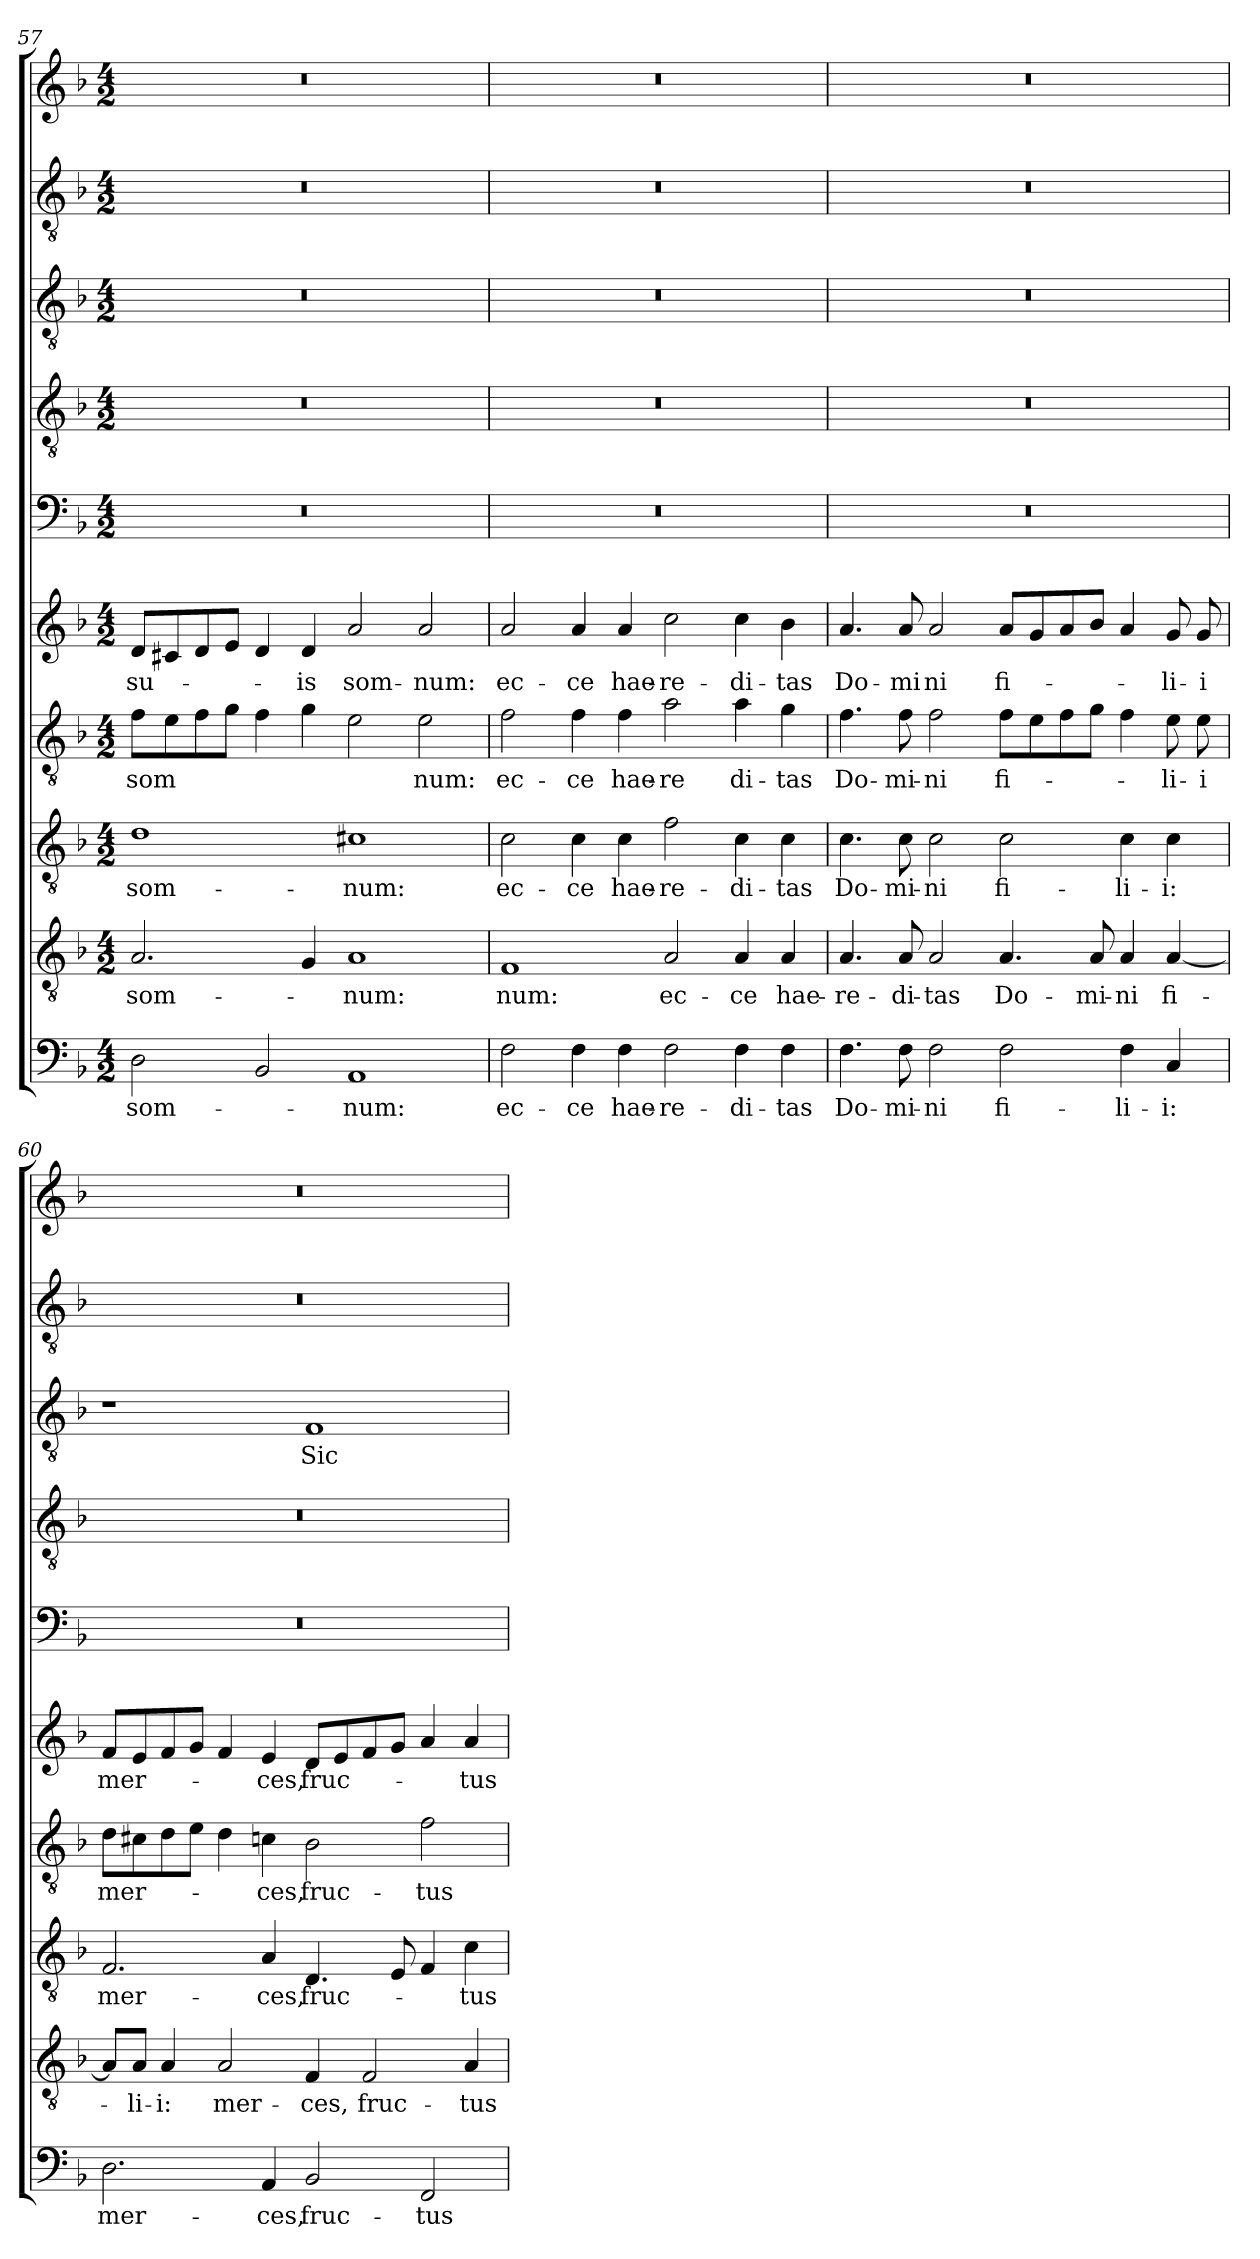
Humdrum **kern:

**kern	**text	**kern	**text	**kern	**text	**kern	**text	**kern	**text	**kern	**kern	**kern	**text	**kern	**kern
*part10	*part10	*part9	*part9	*part8	*part8	*part7	*part7	*part6	*part6	*part5	*part4	*part3	*part3	*part2	*part1
*staff10	*staff10	*staff9	*staff9	*staff8	*staff8	*staff7	*staff7	*staff6	*staff6	*staff5	*staff4	*staff3	*staff3	*staff2	*staff1
*clefF4	*	*clefGv2	*	*clefGv2	*	*clefGv2	*	*clefG2	*	*clefF4	*clefGv2	*clefGv2	*	*clefGv2	*clefG2
*k[b-]	*	*k[b-]	*	*k[b-]	*	*k[b-]	*	*k[b-]	*	*k[b-]	*k[b-]	*k[b-]	*	*k[b-]	*k[b-]
*F:	*	*F:	*	*F:	*	*F:	*	*F:	*	*F:	*F:	*F:	*	*F:	*F:
*M4/2	*	*M4/2	*	*M4/2	*	*M4/2	*	*M4/2	*	*M4/2	*M4/2	*M4/2	*	*M4/2	*M4/2
=57	=57	=57	=57	=57	=57	=57	=57	=57	=57	=57	=57	=57	=57	=57	=57
!	!LO:LY:b	!	!LO:LY:b	!	!LO:LY:b	!	!LO:LY:b	!	!LO:LY:b	!	!	!	!	!	!
2D\	som-	2.A/	som-	1d	som-	8f\L	som	8d/L	su-	0r	0r	0r	.	0r	0r
.	.	.	.	.	.	8e\	.	8c#X/	.	.	.	.	.	.	.
.	.	.	.	.	.	8f\	.	8d/	.	.	.	.	.	.	.
.	.	.	.	.	.	8g\J	.	8e/J	.	.	.	.	.	.	.
2BB-/	.	.	.	.	.	4f\	.	4d/	.	.	.	.	.	.	.
!	!	!	!	!	!	!	!	!	!LO:LY:b	!	!	!	!	!	!
.	.	4G/	.	.	.	4g\	.	4d/	-is	.	.	.	.	.	.
!	!LO:LY:b	!	!LO:LY:b	!	!LO:LY:b	!	!	!	!LO:LY:b	!	!	!	!	!	!
1AA	-num:	1A	-num:	1c#X	-num:	2e\	.	2a/	som-	.	.	.	.	.	.
!	!	!	!	!	!	!	!LO:LY:b	!	!LO:LY:b	!	!	!	!	!	!
.	.	.	.	.	.	2e\	num:	2a/	-num:	.	.	.	.	.	.
!!LO:PB:g=z
=58	=58	=58	=58	=58	=58	=58	=58	=58	=58	=58	=58	=58	=58	=58	=58
!	!LO:LY:b	!	!LO:LY:b	!	!LO:LY:b	!	!LO:LY:b	!	!LO:LY:b	!	!	!	!	!	!
2F\	ec-	1F	num:	2c\	ec-	2f\	ec-	2a/	ec-	0r	0r	0r	.	0r	0r
!	!LO:LY:b	!	!	!	!LO:LY:b	!	!LO:LY:b	!	!LO:LY:b	!	!	!	!	!	!
4F\	-ce	.	.	4c\	-ce	4f\	-ce	4a/	-ce	.	.	.	.	.	.
!	!LO:LY:b	!	!	!	!LO:LY:b	!	!LO:LY:b	!	!LO:LY:b	!	!	!	!	!	!
4F\	hae-	.	.	4c\	hae-	4f\	hae-	4a/	hae-	.	.	.	.	.	.
!	!LO:LY:b	!	!LO:LY:b	!	!LO:LY:b	!	!LO:LY:b	!	!LO:LY:b	!	!	!	!	!	!
2F\	-re-	2A/	ec-	2f\	-re-	2a\	-re	2cc\	-re-	.	.	.	.	.	.
!	!LO:LY:b	!	!LO:LY:b	!	!LO:LY:b	!	!LO:LY:b	!	!LO:LY:b	!	!	!	!	!	!
4F\	-di-	4A/	-ce	4c\	-di-	4a\	di-	4cc\	-di-	.	.	.	.	.	.
!	!LO:LY:b	!	!LO:LY:b	!	!LO:LY:b	!	!LO:LY:b	!	!LO:LY:b	!	!	!	!	!	!
4F\	-tas	4A/	hae-	4c\	-tas	4g\	-tas	4b-\	-tas	.	.	.	.	.	.
=59	=59	=59	=59	=59	=59	=59	=59	=59	=59	=59	=59	=59	=59	=59	=59
!	!LO:LY:b	!	!LO:LY:b	!	!LO:LY:b	!	!LO:LY:b	!	!LO:LY:b	!	!	!	!	!	!
4.F\	Do-	4.A/	-re-	4.c\	Do-	4.f\	Do-	4.a/	Do-	0r	0r	0r	.	0r	0r
!	!LO:LY:b	!	!LO:LY:b	!	!LO:LY:b	!	!LO:LY:b	!	!LO:LY:b	!	!	!	!	!	!
8F\	-mi-	8A/	-di-	8c\	-mi-	8f\	-mi-	8a/	-mi	.	.	.	.	.	.
!	!LO:LY:b	!	!LO:LY:b	!	!LO:LY:b	!	!LO:LY:b	!	!LO:LY:b	!	!	!	!	!	!
2F\	-ni	2A/	-tas	2c\	-ni	2f\	-ni	2a/	ni	.	.	.	.	.	.
!	!LO:LY:b	!	!LO:LY:b	!	!LO:LY:b	!	!LO:LY:b	!	!LO:LY:b	!	!	!	!	!	!
2F\	fi-	4.A/	Do-	2c\	fi-	8f\L	fi-	8a/L	fi-	.	.	.	.	.	.
.	.	.	.	.	.	8e\	.	8g/	.	.	.	.	.	.	.
.	.	.	.	.	.	8f\	.	8a/	.	.	.	.	.	.	.
!	!	!	!LO:LY:b	!	!	!	!	!	!	!	!	!	!	!	!
.	.	8A/	-mi-	.	.	8g\J	.	8b-/J	.	.	.	.	.	.	.
!	!LO:LY:b	!	!LO:LY:b	!	!LO:LY:b	!	!	!	!	!	!	!	!	!	!
4F\	-li-	4A/	-ni	4c\	-li-	4f\	.	4a/	.	.	.	.	.	.	.
!	!LO:LY:b	!	!LO:LY:b	!	!LO:LY:b	!	!LO:LY:b	!	!LO:LY:b	!	!	!	!	!	!
4C/	-i:	[4A/	fi-	4c\	-i:	8e\	-li-	8g/	-li-	.	.	.	.	.	.
!	!	!	!	!	!	!	!LO:LY:b	!	!LO:LY:b	!	!	!	!	!	!
.	.	.	.	.	.	8e\	-i	8g/	-i	.	.	.	.	.	.
=60	=60	=60	=60	=60	=60	=60	=60	=60	=60	=60	=60	=60	=60	=60	=60
!	!LO:LY:b	!	!	!	!LO:LY:b	!	!LO:LY:b	!	!LO:LY:b	!	!	!	!	!	!
2.D\	mer-	8A/L]	.	2.F/	mer-	8d\L	mer-	8f/L	mer-	0r	0r	1r	.	0r	0r
!	!	!	!LO:LY:b	!	!	!	!	!	!	!	!	!	!	!	!
.	.	8A/J	-li-	.	.	8c#X\	.	8e/	.	.	.	.	.	.	.
!	!	!	!LO:LY:b	!	!	!	!	!	!	!	!	!	!	!	!
.	.	4A/	-i:	.	.	8d\	.	8f/	.	.	.	.	.	.	.
.	.	.	.	.	.	8e\J	.	8g/J	.	.	.	.	.	.	.
!	!	!	!LO:LY:b	!	!	!	!	!	!	!	!	!	!	!	!
.	.	2A/	mer-	.	.	4d\	.	4f/	.	.	.	.	.	.	.
!	!LO:LY:b	!	!	!	!LO:LY:b	!	!LO:LY:b	!	!LO:LY:b	!	!	!	!	!	!
4AA/	-ces,	.	.	4A/	-ces,	4cn\	-ces,	4e/	-ces,	.	.	.	.	.	.
!	!LO:LY:b	!	!LO:LY:b	!	!LO:LY:b	!	!LO:LY:b	!	!LO:LY:b	!	!	!	!LO:LY:b	!	!
2BB-/	fruc-	4F/	-ces,	4.D/	fruc-	2B-\	fruc-	8d/L	fruc-	.	.	1F	Sic-	.	.
.	.	.	.	.	.	.	.	8e/	.	.	.	.	.	.	.
!	!	!	!LO:LY:b	!	!	!	!	!	!	!	!	!	!	!	!
.	.	2F/	fruc-	.	.	.	.	8f/	.	.	.	.	.	.	.
.	.	.	.	8E/	.	.	.	8g/J	.	.	.	.	.	.	.
!	!LO:LY:b	!	!	!	!	!	!LO:LY:b	!	!	!	!	!	!	!	!
2FF/	-tus	.	.	4F/	.	2f\	-tus	4a/	.	.	.	.	.	.	.
!	!	!	!LO:LY:b	!	!LO:LY:b	!	!	!	!LO:LY:b	!	!	!	!	!	!
.	.	4A/	-tus	4c\	-tus	.	.	4a/	-tus	.	.	.	.	.	.
=	=	=	=	=	=	=	=	=	=	=	=	=	=	=	=
*-	*-	*-	*-	*-	*-	*-	*-	*-	*-	*-	*-	*-	*-	*-	*-
